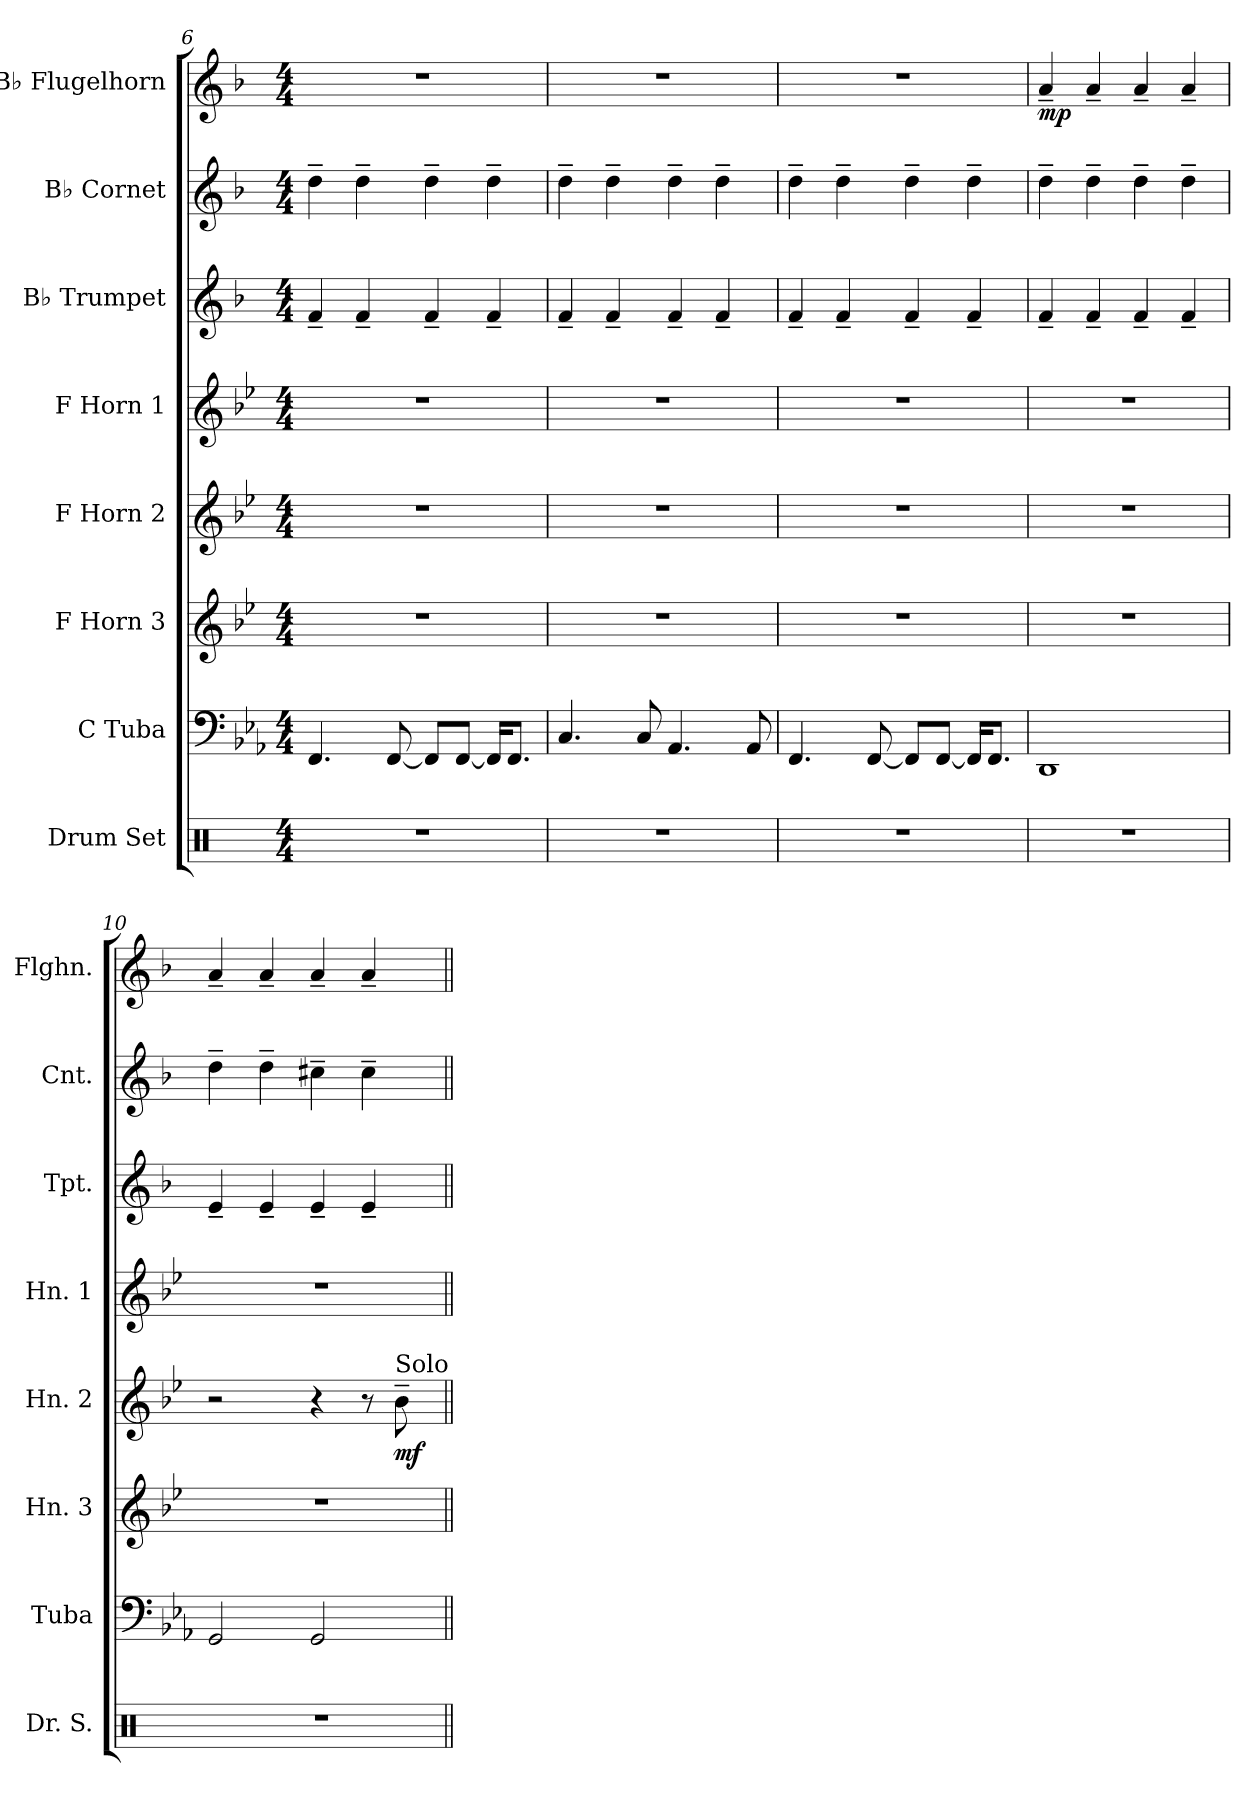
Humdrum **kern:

**kern	**kern	**kern	**kern	**dynam	**kern	**kern	**kern	**kern	**dynam
*part8	*part7	*part6	*part5	*part5	*part4	*part3	*part2	*part1	*part1
*staff8	*staff7	*staff6	*staff5	*staff5	*staff4	*staff3	*staff2	*staff1	*staff1
*I"Drum Set	*I"C Tuba	*I"F Horn 3	*I"F Horn 2	*	*I"F Horn 1	*I"B♭ Trumpet	*I"B♭ Cornet	*I"B♭ Flugelhorn	*
*I'Dr. S.	*I'Tuba	*I'Hn. 3	*I'Hn. 2	*	*I'Hn. 1	*I'Tpt.	*I'Cnt.	*I'Flghn.	*
*clefX	*clefF4	*clefG2	*clefG2	*	*clefG2	*clefG2	*clefG2	*clefG2	*
*	*	*ITrd4c7	*ITrd4c7	*	*ITrd4c7	*ITrd1c2	*ITrd1c2	*ITrd1c2	*
*k[]	*k[b-e-a-]	*k[b-e-a-]	*k[b-e-a-]	*	*k[b-e-a-]	*k[b-e-a-]	*k[b-e-a-]	*k[b-e-a-]	*
*M4/4	*M4/4	*M4/4	*M4/4	*	*M4/4	*M4/4	*M4/4	*M4/4	*
=6	=6	=6	=6	=6	=6	=6	=6	=6	=6
1r	4.FF/	1r	1r	.	1r	4e-~/	4cc~\	1r	.
.	.	.	.	.	.	4e-~/	4cc~\	.	.
.	[8FF/	.	.	.	.	.	.	.	.
.	8FF/L]	.	.	.	.	4e-~/	4cc~\	.	.
.	[8FF/J	.	.	.	.	.	.	.	.
.	16FF/KL]	.	.	.	.	4e-~/	4cc~\	.	.
.	8.FF/J	.	.	.	.	.	.	.	.
=7	=7	=7	=7	=7	=7	=7	=7	=7	=7
1r	4.C/	1r	1r	.	1r	4e-~/	4cc~\	1r	.
.	.	.	.	.	.	4e-~/	4cc~\	.	.
.	8C/	.	.	.	.	.	.	.	.
.	4.AA-/	.	.	.	.	4e-~/	4cc~\	.	.
.	.	.	.	.	.	4e-~/	4cc~\	.	.
.	8AA-/	.	.	.	.	.	.	.	.
!!LO:LB:g=z
=8	=8	=8	=8	=8	=8	=8	=8	=8	=8
1r	4.FF/	1r	1r	.	1r	4e-~/	4cc~\	1r	.
.	.	.	.	.	.	4e-~/	4cc~\	.	.
.	[8FF/	.	.	.	.	.	.	.	.
.	8FF/L]	.	.	.	.	4e-~/	4cc~\	.	.
.	[8FF/J	.	.	.	.	.	.	.	.
.	16FF/KL]	.	.	.	.	4e-~/	4cc~\	.	.
.	8.FF/J	.	.	.	.	.	.	.	.
=9	=9	=9	=9	=9	=9	=9	=9	=9	=9
!	!	!	!	!	!	!	!	!	!LO:DY:b
1r	1DD	1r	1r	.	1r	4e-~/	4cc~\	4g~/	mp
.	.	.	.	.	.	4e-~/	4cc~\	4g~/	.
.	.	.	.	.	.	4e-~/	4cc~\	4g~/	.
.	.	.	.	.	.	4e-~/	4cc~\	4g~/	.
=10	=10	=10	=10	=10	=10	=10	=10	=10	=10
1r	2GG/	1r	2r	.	1r	4d~/	4cc~\	4g~/	.
.	.	.	.	.	.	4d~/	4cc~\	4g~/	.
.	2GG/	.	4r	.	.	4d~/	4bn~\	4g~/	.
.	.	.	8r	.	.	4d~/	4b~\	4g~/	.
!	!	!	!LO:TX:a:t=Solo	!	!	!	!	!	!
!	!	!	!	!LO:DY:b	!	!	!	!	!
.	.	.	8e-~\	mf	.	.	.	.	.
=||	=||	=||	=||	=||	=||	=||	=||	=||	=||
*-	*-	*-	*-	*-	*-	*-	*-	*-	*-
